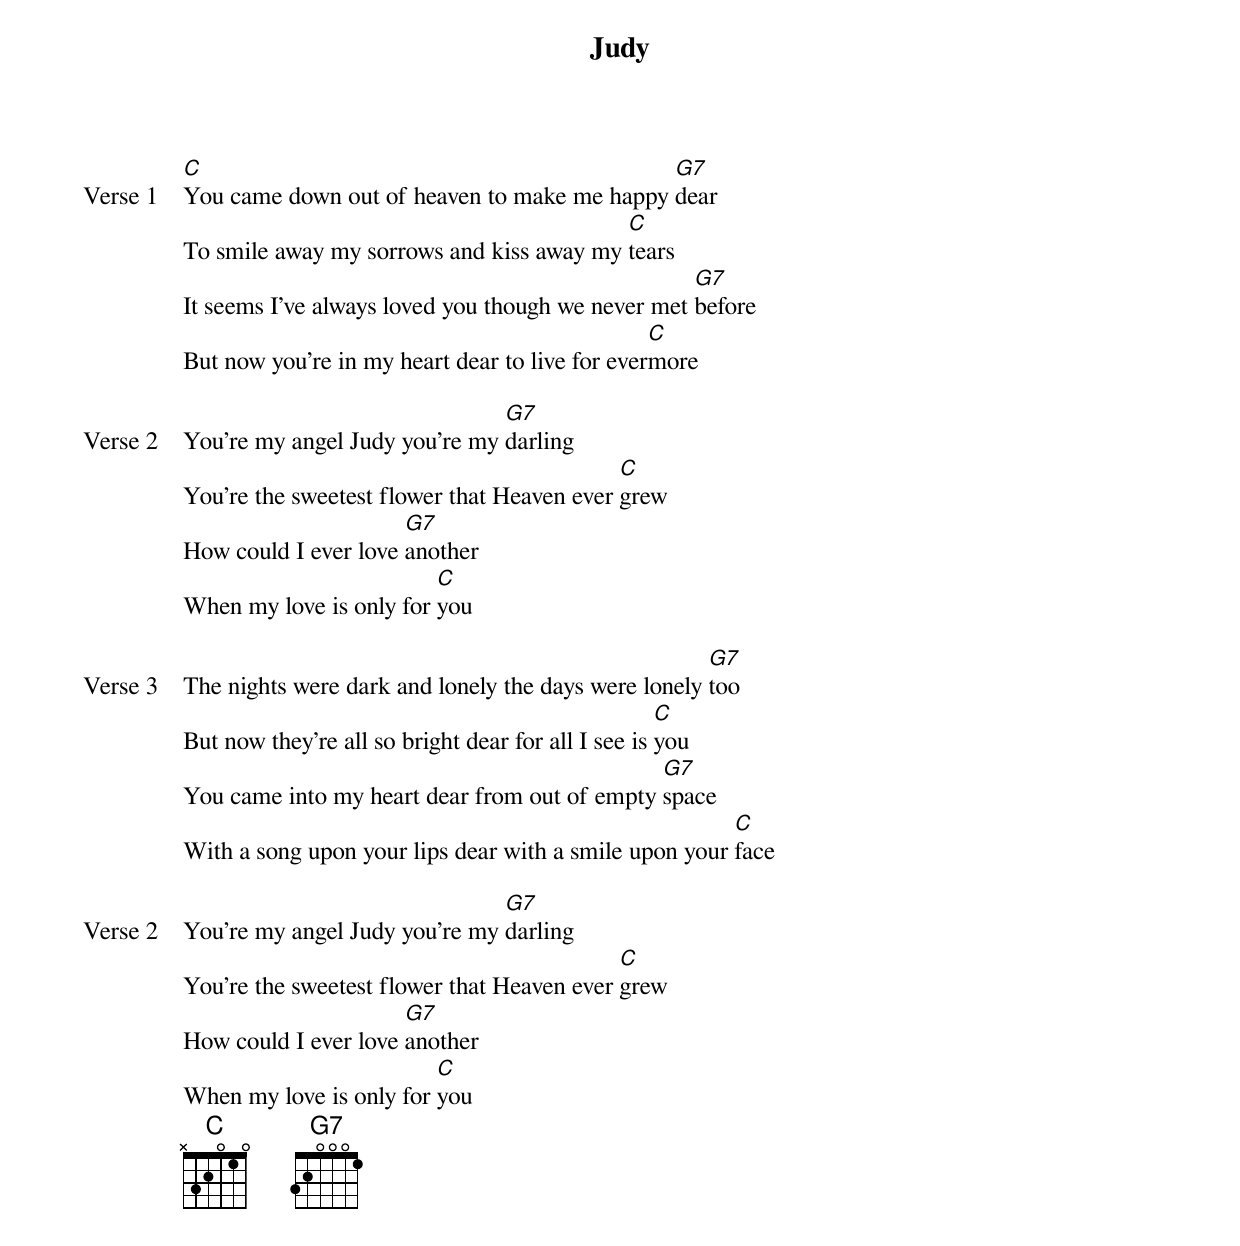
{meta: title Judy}
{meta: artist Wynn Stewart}
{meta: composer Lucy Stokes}

{start_of_verse: Verse 1}
[C]You came down out of heaven to make me happy [G7]dear
To smile away my sorrows and kiss away my [C]tears
It seems I’ve always loved you though we never met [G7]before
But now you're in my heart dear to live for ever[C]more
{end_of_verse}

{start_of_verse: Verse 2}
You're my angel Judy you're my [G7]darling
You're the sweetest flower that Heaven ever [C]grew
How could I ever love [G7]another
When my love is only for [C]you
{end_of_verse}

{start_of_verse: Verse 3}
The nights were dark and lonely the days were lonely [G7]too
But now they're all so bright dear for all I see is [C]you
You came into my heart dear from out of empty [G7]space
With a song upon your lips dear with a smile upon your [C]face
{end_of_verse}

{start_of_verse: Verse 2}
You're my angel Judy you're my [G7]darling
You're the sweetest flower that Heaven ever [C]grew
How could I ever love [G7]another
When my love is only for [C]you
{end_of_verse}
